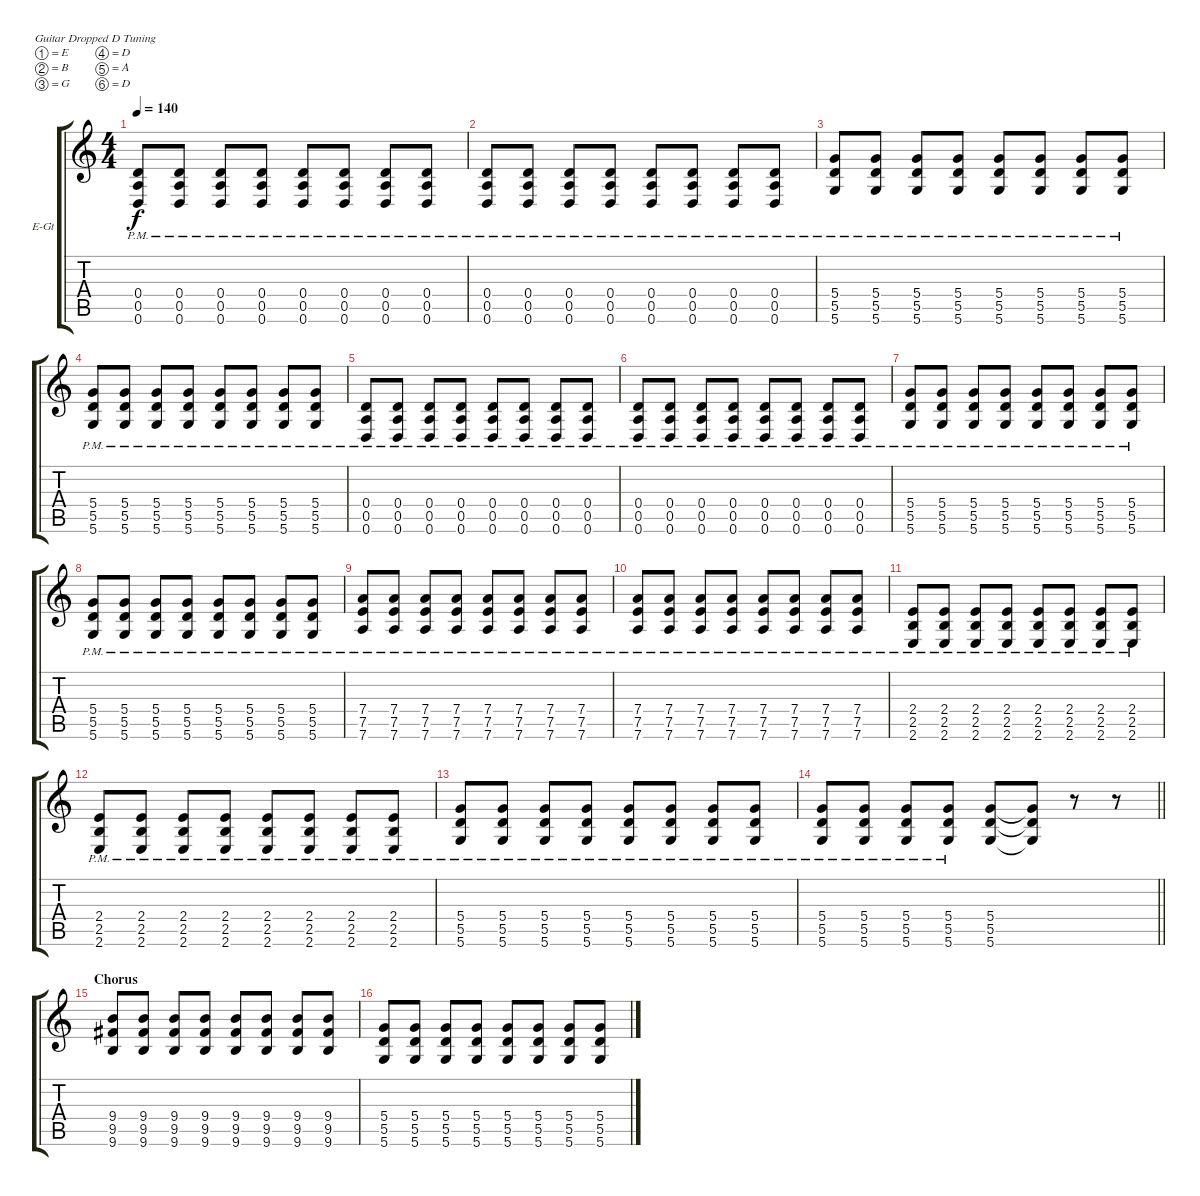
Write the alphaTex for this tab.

\bracketExtendMode groupsimilarinstruments
\firstSystemTrackNameOrientation horizontal
\otherSystemsTrackNameOrientation horizontal
\track ("Rhythm Guitar" "E-Gt") {instrument overdrivenguitar}
\staff {score tabs}
\tuning (E4 B3 G3 D3 A2 D2)
\ts (4 4)
\tempo 140
\clef g2
\ks c
(0.5{pm} 0.6{pm} 0.4{pm}).8{dy f} (0.5{pm} 0.6{pm} 0.4{pm}).8 (0.5{pm} 0.6{pm} 0.4{pm}).8 (0.5{pm} 0.6{pm} 0.4{pm}).8 (0.5{pm} 0.6{pm} 0.4{pm}).8 (0.5{pm} 0.6{pm} 0.4{pm}).8 (0.5{pm} 0.6{pm} 0.4{pm}).8 (0.5{pm} 0.6{pm} 0.4{pm}).8 |
(0.5{pm} 0.6{pm} 0.4{pm}).8 (0.5{pm} 0.6{pm} 0.4{pm}).8 (0.5{pm} 0.6{pm} 0.4{pm}).8 (0.5{pm} 0.6{pm} 0.4{pm}).8 (0.5{pm} 0.6{pm} 0.4{pm}).8 (0.5{pm} 0.6{pm} 0.4{pm}).8 (0.5{pm} 0.6{pm} 0.4{pm}).8 (0.5{pm} 0.6{pm} 0.4{pm}).8 |
(5.5{pm} 5.6{pm} 5.4{pm}).8 (5.5{pm} 5.6{pm} 5.4{pm}).8 (5.5{pm} 5.6{pm} 5.4{pm}).8 (5.5{pm} 5.6{pm} 5.4{pm}).8 (5.5{pm} 5.6{pm} 5.4{pm}).8 (5.5{pm} 5.6{pm} 5.4{pm}).8 (5.5{pm} 5.6{pm} 5.4{pm}).8 (5.5{pm} 5.6{pm} 5.4{pm}).8 |
(5.5{pm} 5.6{pm} 5.4{pm}).8 (5.5{pm} 5.6{pm} 5.4{pm}).8 (5.5{pm} 5.6{pm} 5.4{pm}).8 (5.5{pm} 5.6{pm} 5.4{pm}).8 (5.5{pm} 5.6{pm} 5.4{pm}).8 (5.5{pm} 5.6{pm} 5.4{pm}).8 (5.5{pm} 5.6{pm} 5.4{pm}).8 (5.5{pm} 5.6{pm} 5.4{pm}).8 |
(0.5{pm} 0.6{pm} 0.4{pm}).8 (0.5{pm} 0.6{pm} 0.4{pm}).8 (0.5{pm} 0.6{pm} 0.4{pm}).8 (0.5{pm} 0.6{pm} 0.4{pm}).8 (0.5{pm} 0.6{pm} 0.4{pm}).8 (0.5{pm} 0.6{pm} 0.4{pm}).8 (0.5{pm} 0.6{pm} 0.4{pm}).8 (0.5{pm} 0.6{pm} 0.4{pm}).8 |
(0.5{pm} 0.6{pm} 0.4{pm}).8 (0.5{pm} 0.6{pm} 0.4{pm}).8 (0.5{pm} 0.6{pm} 0.4{pm}).8 (0.5{pm} 0.6{pm} 0.4{pm}).8 (0.5{pm} 0.6{pm} 0.4{pm}).8 (0.5{pm} 0.6{pm} 0.4{pm}).8 (0.5{pm} 0.6{pm} 0.4{pm}).8 (0.5{pm} 0.6{pm} 0.4{pm}).8 |
(5.5{pm} 5.6{pm} 5.4{pm}).8 (5.5{pm} 5.6{pm} 5.4{pm}).8 (5.5{pm} 5.6{pm} 5.4{pm}).8 (5.5{pm} 5.6{pm} 5.4{pm}).8 (5.5{pm} 5.6{pm} 5.4{pm}).8 (5.5{pm} 5.6{pm} 5.4{pm}).8 (5.5{pm} 5.6{pm} 5.4{pm}).8 (5.5{pm} 5.6{pm} 5.4{pm}).8 |
(5.5{pm} 5.6{pm} 5.4{pm}).8 (5.5{pm} 5.6{pm} 5.4{pm}).8 (5.5{pm} 5.6{pm} 5.4{pm}).8 (5.5{pm} 5.6{pm} 5.4{pm}).8 (5.5{pm} 5.6{pm} 5.4{pm}).8 (5.5{pm} 5.6{pm} 5.4{pm}).8 (5.5{pm} 5.6{pm} 5.4{pm}).8 (5.5{pm} 5.6{pm} 5.4{pm}).8 |
(7.5{pm} 7.6{pm} 7.4{pm}).8 (7.5{pm} 7.6{pm} 7.4{pm}).8 (7.5{pm} 7.6{pm} 7.4{pm}).8 (7.5{pm} 7.6{pm} 7.4{pm}).8 (7.5{pm} 7.6{pm} 7.4{pm}).8 (7.5{pm} 7.6{pm} 7.4{pm}).8 (7.5{pm} 7.6{pm} 7.4{pm}).8 (7.5{pm} 7.6{pm} 7.4{pm}).8 |
(7.5{pm} 7.6{pm} 7.4{pm}).8 (7.5{pm} 7.6{pm} 7.4{pm}).8 (7.5{pm} 7.6{pm} 7.4{pm}).8 (7.5{pm} 7.6{pm} 7.4{pm}).8 (7.5{pm} 7.6{pm} 7.4{pm}).8 (7.5{pm} 7.6{pm} 7.4{pm}).8 (7.5{pm} 7.6{pm} 7.4{pm}).8 (7.5{pm} 7.6{pm} 7.4{pm}).8 |
(2.5{pm} 2.6{pm} 2.4{pm}).8 (2.5{pm} 2.6{pm} 2.4{pm}).8 (2.5{pm} 2.6{pm} 2.4{pm}).8 (2.5{pm} 2.6{pm} 2.4{pm}).8 (2.5{pm} 2.6{pm} 2.4{pm}).8 (2.5{pm} 2.6{pm} 2.4{pm}).8 (2.5{pm} 2.6{pm} 2.4{pm}).8 (2.5{pm} 2.6{pm} 2.4{pm}).8 |
(2.5{pm} 2.6{pm} 2.4{pm}).8 (2.5{pm} 2.6{pm} 2.4{pm}).8 (2.5{pm} 2.6{pm} 2.4{pm}).8 (2.5{pm} 2.6{pm} 2.4{pm}).8 (2.5{pm} 2.6{pm} 2.4{pm}).8 (2.5{pm} 2.6{pm} 2.4{pm}).8 (2.5{pm} 2.6{pm} 2.4{pm}).8 (2.5{pm} 2.6{pm} 2.4{pm}).8 |
(5.5{pm} 5.6{pm} 5.4{pm}).8 (5.5{pm} 5.6{pm} 5.4{pm}).8 (5.5{pm} 5.6{pm} 5.4{pm}).8 (5.5{pm} 5.6{pm} 5.4{pm}).8 (5.4{pm} 5.5{pm} 5.6{pm}).8 (5.4{pm} 5.5{pm} 5.6{pm}).8 (5.4{pm} 5.5{pm} 5.6{pm}).8 (5.4{pm} 5.5{pm} 5.6{pm}).8 |
\barLineRight lightlight
(5.5{pm} 5.6{pm} 5.4{pm}).8 (5.5{pm} 5.6{pm} 5.4{pm}).8 (5.5{pm} 5.6{pm} 5.4{pm}).8 (5.5{pm} 5.6{pm} 5.4{pm}).8 (5.6 5.5 5.4).8 (5.4{t} 5.5{t} 5.6{t}).8 r.8 r.8 |
\section ("" "Chorus")
(9.4 9.5 9.6).8 (9.4 9.5 9.6).8 (9.4 9.5 9.6).8 (9.4 9.5 9.6).8 (9.4 9.5 9.6).8 (9.4 9.5 9.6).8 (9.4 9.5 9.6).8 (9.4 9.5 9.6).8 |
(5.4 5.5 5.6).8 (5.4 5.5 5.6).8 (5.4 5.5 5.6).8 (5.4 5.5 5.6).8 (5.4 5.5 5.6).8 (5.4 5.5 5.6).8 (5.4 5.5 5.6).8 (5.4 5.5 5.6).8
